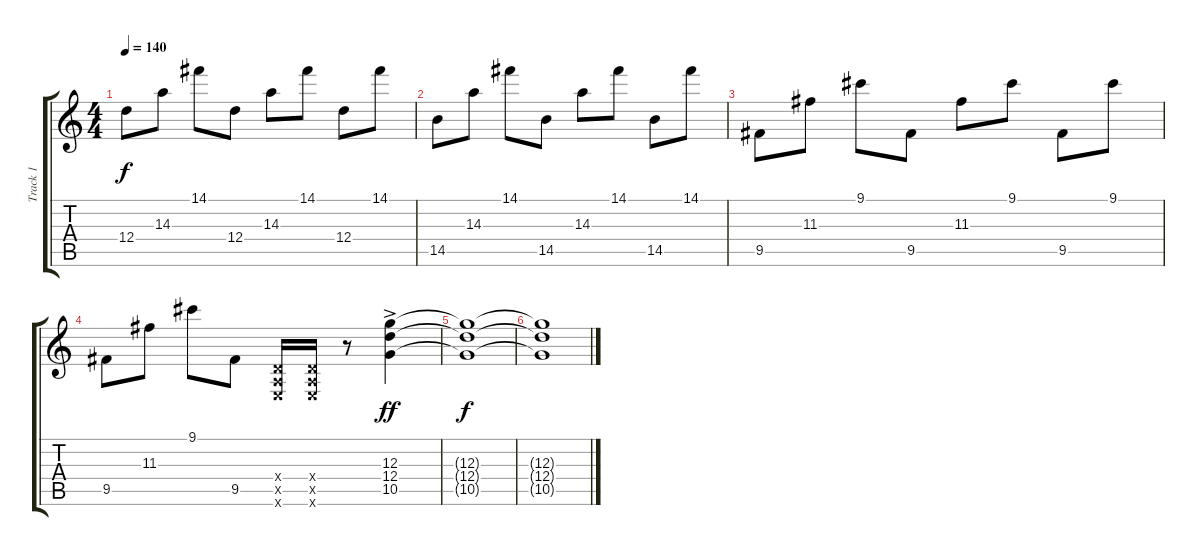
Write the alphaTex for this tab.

\track ("Track 1" "Track 1") {instrument distortionguitar}
\staff {score tabs}
\tuning (E4 B3 G3 D3 A2 E2) {hide}
\ts (4 4)
\tempo 140
\clef g2
\ks c
12.4.8{dy f} 14.3.8 14.1.8 12.4.8 14.3.8 14.1.8 12.4.8 14.1.8 |
14.5.8 14.3.8 14.1.8 14.5.8 14.3.8 14.1.8 14.5.8 14.1.8 |
9.5.8 11.3.8 9.1.8 9.5.8 11.3.8 9.1.8 9.5.8 9.1.8 |
9.5.8 11.3.8 9.1.8 9.5.8 (0.4{x} 0.5{x} 0.6{x}).16 (0.4{x} 0.5{x} 0.6{x}).16 r.8 (12.3{ac} 12.4{ac} 10.5{ac}).4{dy ff} |
(12.3{t} 12.4{t} 10.5{t}).1{dy f} |
(12.3{t} 12.4{t} 10.5{t}).1
